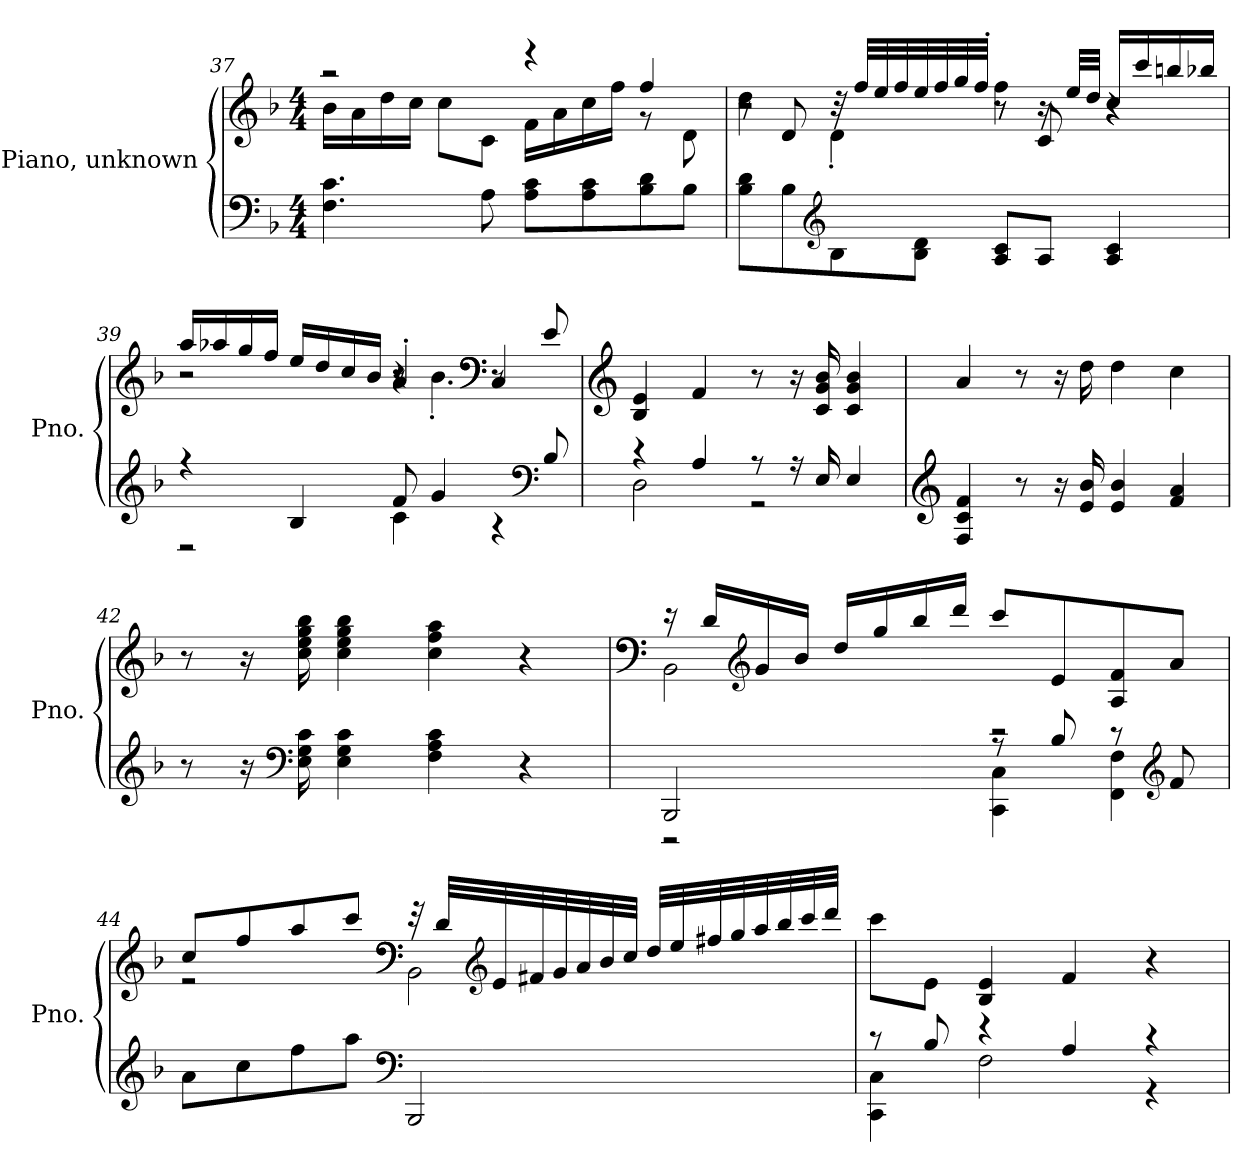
**kern	**kern
*part1	*part1
*staff2	*staff1
*I"Piano, unknown	*
*I'Pno.	*
*clefF4	*clefG2
*k[b-]	*k[b-]
*M4/4	*M4/4
=37	=37
*	*^
4.F\ 4.c\	2r	16b-\LL
.	.	16a\
.	.	16dd\
.	.	16cc\JJ
.	.	8cc\L
8A\	.	8c\J
8A\ 8c\L	4r	16f\LL
.	.	16a\
8A\ 8c\	.	16cc\
.	.	16ff\JJ
8B-\ 8d\	4ff/	8r
8B-\J	.	8d\
!!LO:LB:g=z
=38	=38	=38
*	*	*^
8B-\ 8d\L	8r	4dd\	2r
8B-\	8d/	.	.
*clefG2	*	*	*
8B-\	32r	4d'\	.
.	32ff/LLL	.	.
.	32ee/	.	.
.	32ff/	.	.
8B-\ 8d\J	32ee/	.	.
.	32ff/	.	.
.	32gg/	.	.
.	32ff'/JJJ	.	.
8A/ 8c/L	8r	4ff\	8r
8A/J	16r	.	8c/
.	32ee/LLL	.	.
.	32dd/JJJ	.	.
4A/ 4c/	16cc/LL	4r	4r
.	16ccc/	.	.
.	16bbn/	.	.
.	16bb-X/JJ	.	.
=39	=39	=39	=39
*^	*	*	*
4r	2r	16aa/LL	2r	2r
.	.	16aa-X/	.	.
.	.	16gg/	.	.
.	.	16ff/JJ	.	.
4B-/	.	16ee/LL	.	.
.	.	16dd/	.	.
.	.	16cc/	.	.
.	.	16b-/JJ	.	.
8f/	4c\	4a'/	8r	4r
4g/	.	.	4.b-'\	.
*	*	*clefF4	*	*
.	4r	8r	.	4C/
*clefF4	*	*	*	*
8B-/	.	8e/	.	.
*	*	*v	*v	*v
!!LO:PB:g=z
=40	=40	=40
*	*	*clefG2
4r	2D\	4B-/ 4e/
4A/	.	4f/
8r	2r	8r
16r	.	16r
16E/	.	16c/ 16g/ 16b-/
4E/	.	4c/ 4g/ 4b-/
*v	*v	*
=41	=41
*clefG2	*
4F/ 4c/ 4f/	4a/
8r	8r
16r	16r
16e/ 16b-/	16dd\
4e/ 4b-/	4dd\
4f/ 4a/	4cc\
=42	=42
8r	8r
16r	16r
*clefF4	*
16E\ 16G\ 16c\	16cc\ 16ee\ 16gg\ 16bb-\
4E\ 4G\ 4c\	4cc\ 4ee\ 4gg\ 4bb-\
4F\ 4A\ 4c\	4cc\ 4ff\ 4aa\
4r	4r
=43	=43
*	*clefF4
*^	*^
2BBB-/	2r	16r	2BB-\
.	.	16d/LL	.
*	*	*clefG2	*
.	.	16g/	.
.	.	16b-/JJ	.
.	.	16dd/LL	.
.	.	16gg/	.
.	.	16bb-/	.
.	.	16ddd/JJ	.
8r	4CC\ 4C\	8ccc/L	2r
8B-/	.	8e/	.
8r	4FF\ 4F\	8A/ 8f/	.
*clefG2	*	*	*
8f/	.	8a/J	.
*v	*v	*	*
!!LO:LB:g=z	!!
=44	=44	=44
8a\L	8cc/L	2r
8cc\	8ff/	.
8ff\	8aa/	.
8aa\J	8ccc/J	.
*clefF4	*clefF4	*
2BBB-/	32r	2BB-\
.	32d/LLL	.
*	*clefG2	*
.	32e/	.
.	32f#X/	.
.	32g/	.
.	32a/	.
.	32b-/	.
.	32cc/JJJ	.
.	32dd/LLL	.
.	32ee/	.
.	32ff#X/	.
.	32gg/	.
.	32aa/	.
.	32bb-/	.
.	32ccc/	.
.	32ddd/JJJ	.
*	*v	*v
=45	=45
*^	*
8r	4CC\ 4C\	8ccc\L
8B-/	.	8e\J
4r	2F\	4B-/ 4e/
4A/	.	4f/
4r	4r	4r
*v	*v	*
=	=
*-	*-
